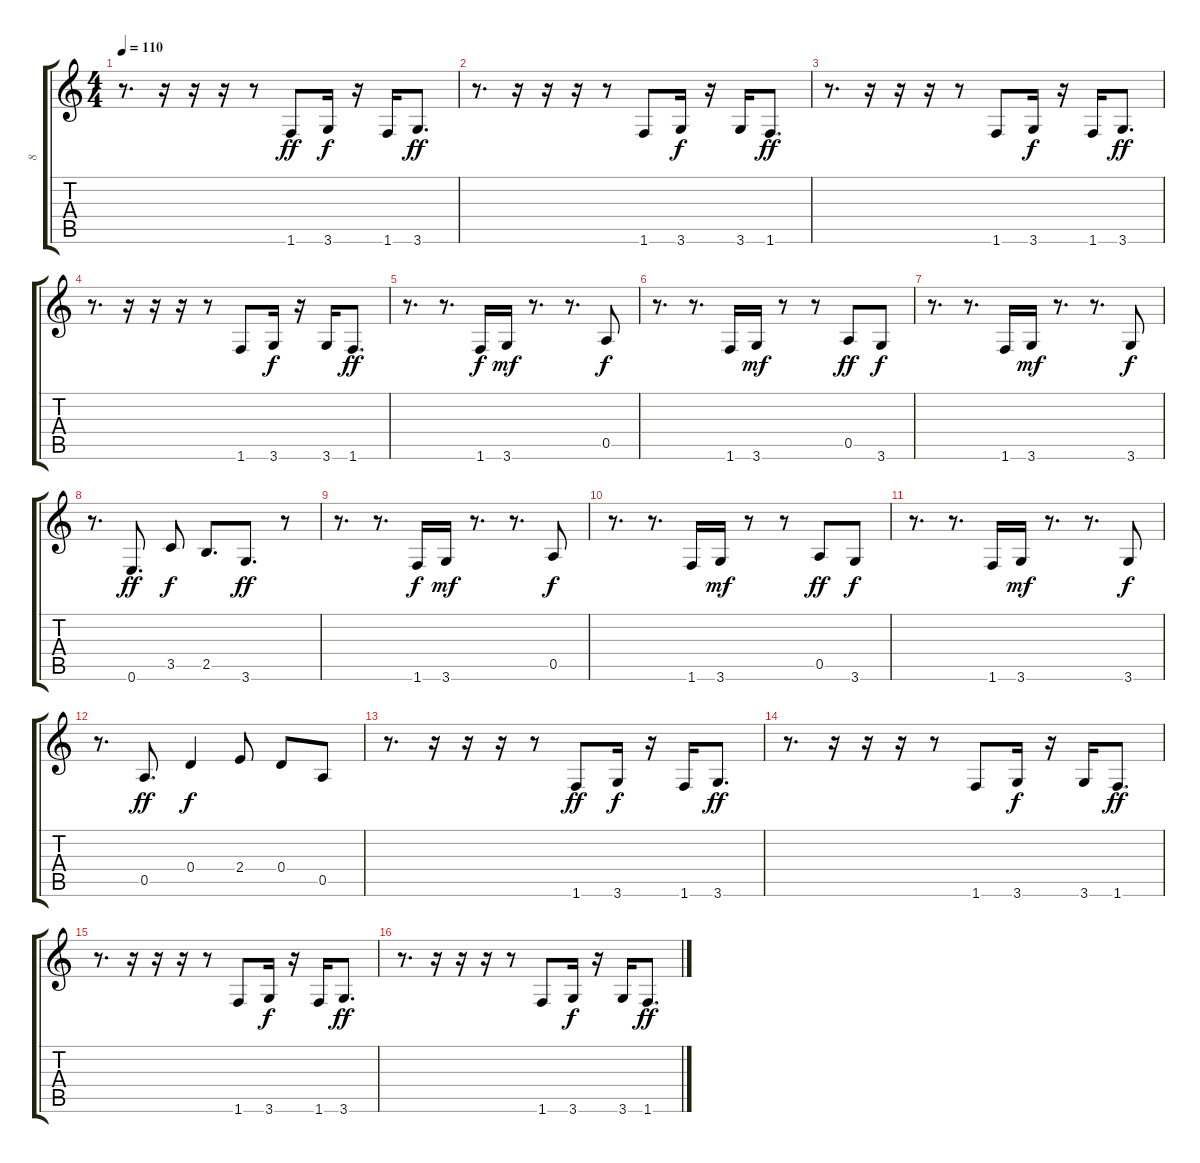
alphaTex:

\track ("8" "8") {instrument electricbassfinger}
\staff {score tabs}
\tuning (E4 B3 G3 D3 A2 E2) {hide}
\ts (4 4)
\tempo 110
\clef g2
\ks c
r.8{d dy ff} r.16 r.16 r.16 r.8 1.6.8 3.6.16{dy f} r.16 1.6.16 3.6.8{d dy ff} |
r.8{d} r.16 r.16 r.16 r.8 1.6.8 3.6.16{dy f} r.16 3.6.16 1.6.8{d dy ff} |
r.8{d} r.16 r.16 r.16 r.8 1.6.8 3.6.16{dy f} r.16 1.6.16 3.6.8{d dy ff} |
r.8{d} r.16 r.16 r.16 r.8 1.6.8 3.6.16{dy f} r.16 3.6.16 1.6.8{d dy ff} |
r.8{d} r.8{d} 1.6.16{dy f} 3.6.16{dy mf} r.8{d} r.8{d} 0.5.8{dy f} |
r.8{d} r.8{d} 1.6.16 3.6.16{dy mf} r.8 r.8 0.5.8{dy ff} 3.6.8{dy f} |
r.8{d} r.8{d} 1.6.16 3.6.16{dy mf} r.8{d} r.8{d} 3.6.8{dy f} |
r.8{d} 0.6.8{d dy ff} 3.5.8{dy f} 2.5.8{d} 3.6.8{d dy ff} r.8 |
r.8{d} r.8{d} 1.6.16{dy f} 3.6.16{dy mf} r.8{d} r.8{d} 0.5.8{dy f} |
r.8{d} r.8{d} 1.6.16 3.6.16{dy mf} r.8 r.8 0.5.8{dy ff} 3.6.8{dy f} |
r.8{d} r.8{d} 1.6.16 3.6.16{dy mf} r.8{d} r.8{d} 3.6.8{dy f} |
r.8{d} 0.5.8{d dy ff} 0.4.4{dy f} 2.4.8 0.4.8 0.5.8 |
r.8{d} r.16 r.16 r.16 r.8 1.6.8{dy ff} 3.6.16{dy f} r.16 1.6.16 3.6.8{d dy ff} |
r.8{d} r.16 r.16 r.16 r.8 1.6.8 3.6.16{dy f} r.16 3.6.16 1.6.8{d dy ff} |
r.8{d} r.16 r.16 r.16 r.8 1.6.8 3.6.16{dy f} r.16 1.6.16 3.6.8{d dy ff} |
r.8{d} r.16 r.16 r.16 r.8 1.6.8 3.6.16{dy f} r.16 3.6.16 1.6.8{d dy ff}
